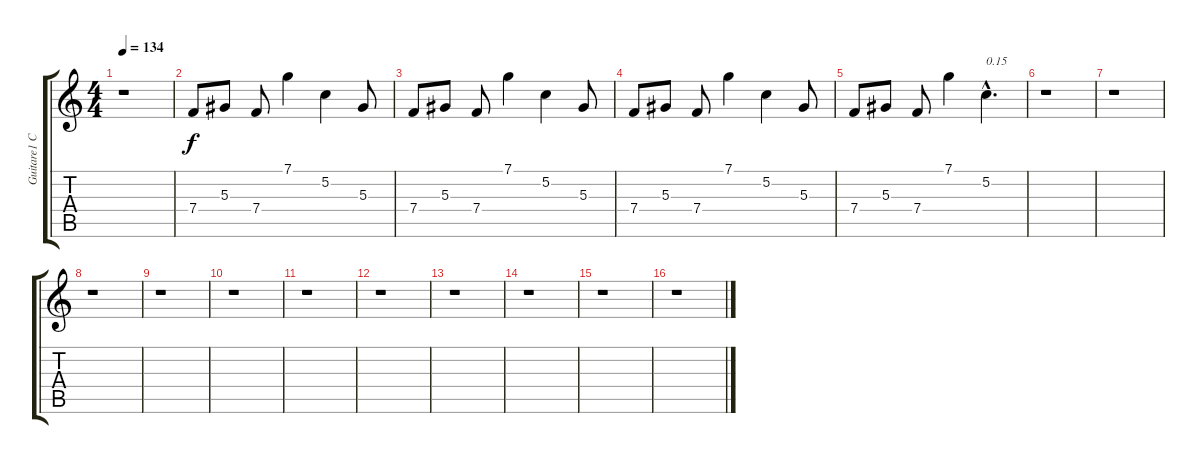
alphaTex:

\track ("Guitare1 C " "Guitare1 C") {instrument distortionguitar}
\staff {score tabs}
\tuning (C4 G3 Eb3 Bb2 F2 C2) {hide}
\ts (4 4)
\tempo 134
\clef g2
\ks c
r.1{dy f instrument distortionguitar} |
7.4.8 5.3.8 7.4.8 7.1.4 5.2.4 5.3.8 |
7.4.8 5.3.8 7.4.8 7.1.4 5.2.4 5.3.8 |
7.4.8 5.3.8 7.4.8 7.1.4 5.2.4 5.3.8 |
7.4.8 5.3.8 7.4.8 7.1.4 5.2{hac}.4{d txt "0.15"} |
r.1 |
r.1 |
r.1 |
r.1 |
r.1 |
r.1 |
r.1 |
r.1 |
r.1 |
r.1 |
r.1
